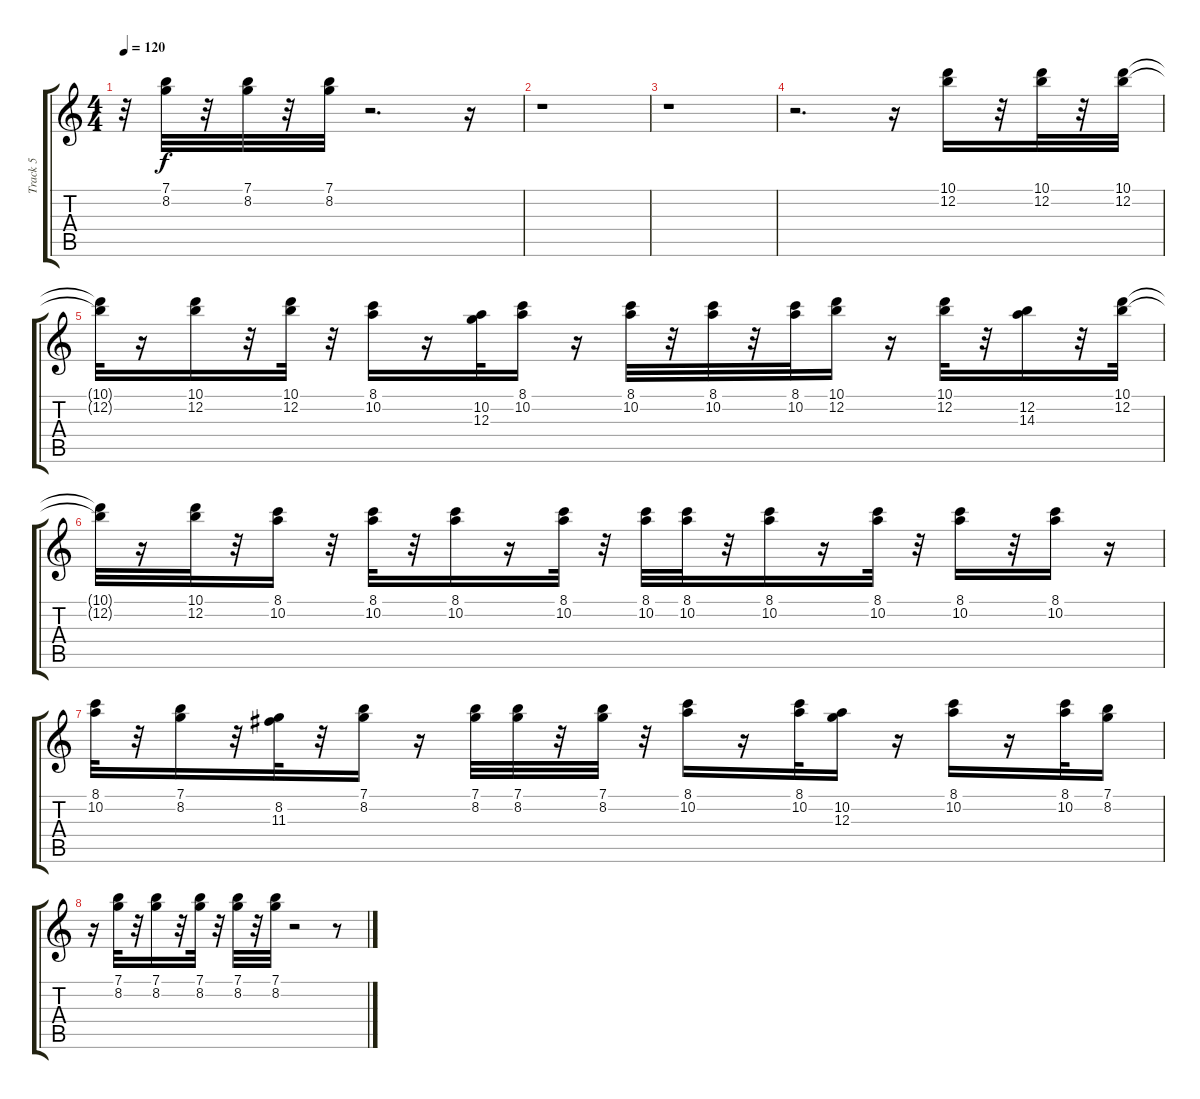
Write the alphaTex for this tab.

\track ("Track 5" "Track 5") {instrument fretlessbass}
\staff {score tabs}
\tuning (E4 B3 G3 D3 A2 E2) {hide}
\ts (4 4)
\tempo 120
\clef g2
\ks c
r.32{dy f} (7.1 8.2).32 r.32 (7.1 8.2).32 r.32 (7.1 8.2).32 r.2{d} r.16 |
r.1 |
r.1 |
r.2{d} r.16 (10.1 12.2).16 r.32 (10.1 12.2).32 r.32 (10.1 12.2).32 |
(10.1{t} 12.2{t}).32 r.16 (10.1 12.2).16 r.32 (10.1 12.2).32 r.32 (8.1 10.2).16 r.16 (10.2 12.3).32 (8.1 10.2).16 r.16 (8.1 10.2).32 r.32 (8.1 10.2).32 r.32 (8.1 10.2).32 (10.1 12.2).16 r.16 (10.1 12.2).32 r.32 (12.2 14.3).16 r.32 (10.1 12.2).32 |
(10.1{t} 12.2{t}).32 r.16 (10.1 12.2).32 r.32 (8.1 10.2).16 r.32 (8.1 10.2).32 r.32 (8.1 10.2).16 r.16 (8.1 10.2).32 r.32 (8.1 10.2).32 (8.1 10.2).32 r.32 (8.1 10.2).16 r.16 (8.1 10.2).32 r.32 (8.1 10.2).16 r.32 (8.1 10.2).16 r.16 |
(8.1 10.2).32 r.32 (7.1 8.2).16 r.32 (8.2 11.3).32 r.32 (7.1 8.2).16 r.16 (7.1 8.2).32 (7.1 8.2).32 r.32 (7.1 8.2).32 r.32 (8.1 10.2).16 r.16 (8.1 10.2).32 (10.2 12.3).16 r.16 (8.1 10.2).16 r.16 (8.1 10.2).32 (7.1 8.2).16 |
r.16 (7.1 8.2).32 r.32 (7.1 8.2).16 r.32 (7.1 8.2).32 r.32 (7.1 8.2).32 r.32 (7.1 8.2).32 r.2 r.8
